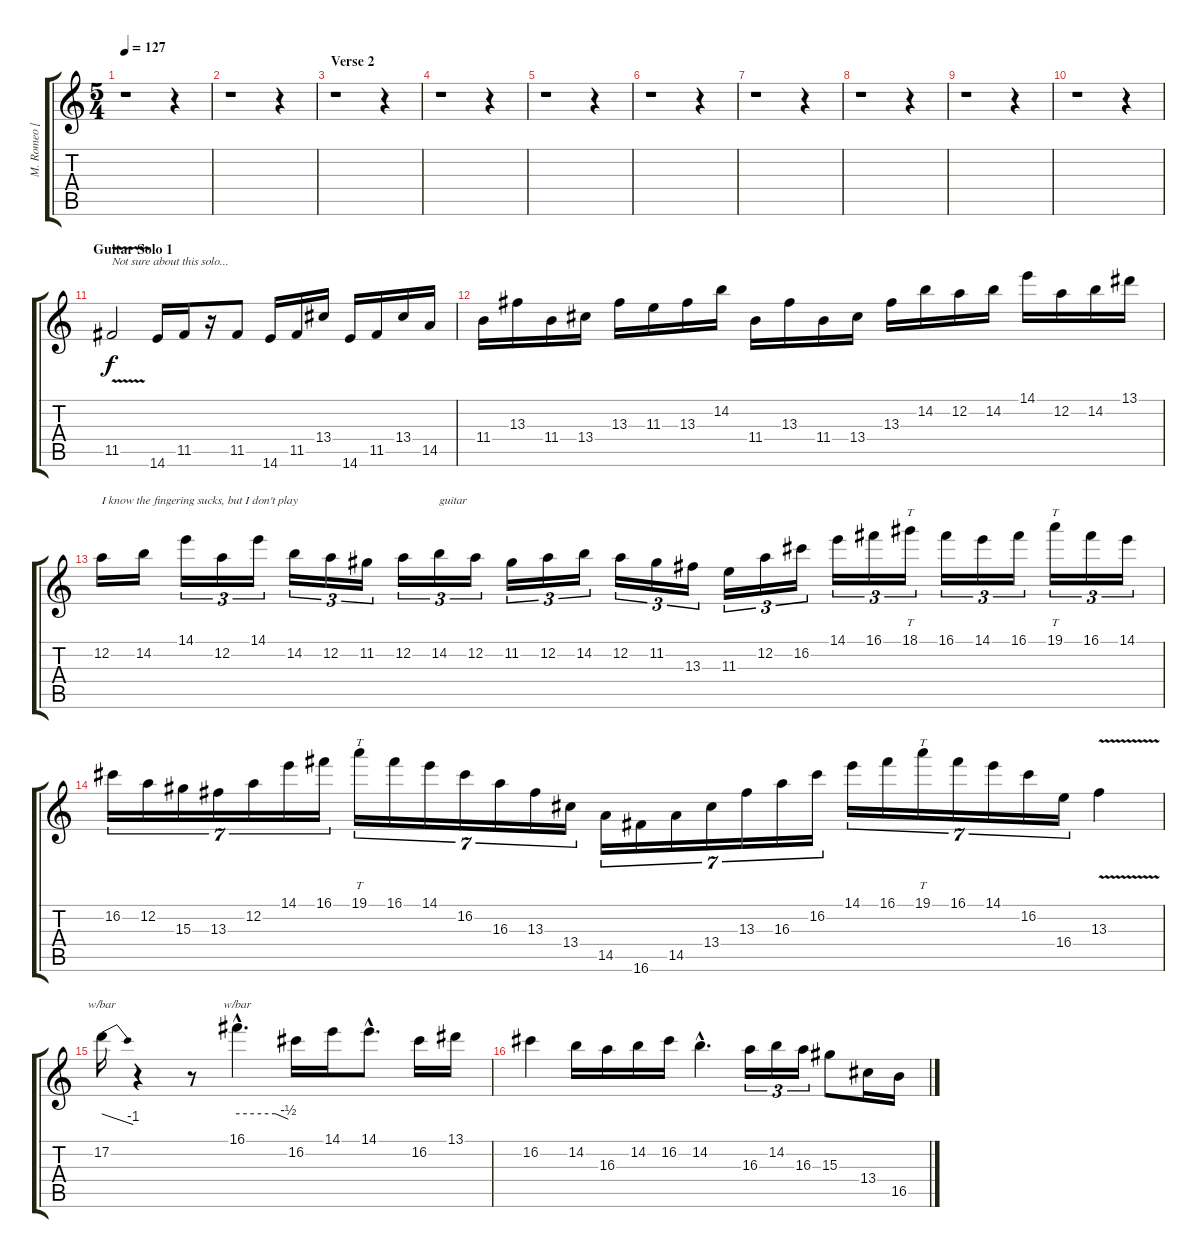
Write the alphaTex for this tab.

\track ("M. Romeo [Acoustic/Solo]" "M. Romeo [") {instrument acousticguitarsteel}
\staff {score tabs}
\tuning (D4 A3 F3 C3 G2 D2) {hide}
\ts (5 4)
\tempo 127
\clef g2
\ks c
r.1{dy f} r.4 |
r.1 r.4 |
\section ("" "Verse 2")
r.1 r.4 |
r.1 r.4 |
r.1 r.4 |
r.1 r.4 |
r.1 r.4 |
r.1 r.4 |
r.1 r.4 |
r.1 r.4 |
\section ("" "Guitar Solo 1")
11.5{v}.2{txt "Not sure about this solo..." volume 15 instrument distortionguitar} 14.6.16 11.5.16 r.16 11.5.8 14.6.16 11.5.16 13.4.16 14.6.16 11.5.16 13.4.16 14.5.16 |
11.4.16{volume 15 instrument distortionguitar} 13.3.16 11.4.16 13.4.16 13.3.16 11.3.16 13.3.16 14.2.16 11.4.16 13.3.16 11.4.16 13.4.16 13.3.16 14.2.16 12.2.16 14.2.16 14.1.16 12.2.16 14.2.16 13.1.16 |
12.2.16{txt "I know the fingering sucks, but I don't play " volume 15 instrument distortionguitar} 14.2.16 14.1.16{tu (3 2)} 12.2.16{tu (3 2)} 14.1.16{tu (3 2)} 14.2.16{tu (3 2)} 12.2.16{tu (3 2)} 11.2.16{tu (3 2)} 12.2.16{tu (3 2)} 14.2.16{tu (3 2) txt "guitar"} 12.2.16{tu (3 2)} 11.2.16{tu (3 2)} 12.2.16{tu (3 2)} 14.2.16{tu (3 2)} 12.2.16{tu (3 2)} 11.2.16{tu (3 2)} 13.3.16{tu (3 2)} 11.3.16{tu (3 2)} 12.2.16{tu (3 2)} 16.2.16{tu (3 2)} 14.1.16{tu (3 2)} 16.1.16{tu (3 2)} 18.1.16{tt tu (3 2)} 16.1.16{tu (3 2)} 14.1.16{tu (3 2)} 16.1.16{tu (3 2)} 19.1.16{tt tu (3 2)} 16.1.16{tu (3 2)} 14.1.16{tu (3 2)} |
16.2.16{tu (7 4) volume 15 instrument distortionguitar} 12.2.16{tu (7 4)} 15.3.16{tu (7 4)} 13.3.16{tu (7 4)} 12.2.16{tu (7 4)} 14.1.16{tu (7 4)} 16.1.16{tu (7 4)} 19.1.16{tt tu (7 4)} 16.1.16{tu (7 4)} 14.1.16{tu (7 4)} 16.2.16{tu (7 4)} 16.3.16{tu (7 4)} 13.3.16{tu (7 4)} 13.4.16{tu (7 4)} 14.5.16{tu (7 4)} 16.6.16{tu (7 4)} 14.5.16{tu (7 4)} 13.4.16{tu (7 4)} 13.3.16{tu (7 4)} 16.3.16{tu (7 4)} 16.2.16{tu (7 4)} 14.1.16{tu (7 4)} 16.1.16{tu (7 4)} 19.1.16{tt tu (7 4)} 16.1.16{tu (7 4)} 14.1.16{tu (7 4)} 16.2.16{tu (7 4)} 16.4.16{tu (7 4)} 13.3{v}.4 |
17.2.16{tbe (dive default 0 0 60 -4) volume 15 instrument distortionguitar} r.4 r.8 16.1{hac}.4{d tbe (custom default 0 0 45 0 60 -2)} 16.2.16 14.1.16 14.1{hac}.8{d} 16.2.16 13.1.16 |
16.2.4{volume 15 instrument distortionguitar} 14.2.16 16.3.16 14.2.16 16.2.16 14.2{hac}.4{d} 16.3.16{tu (3 2)} 14.2.16{tu (3 2)} 16.3.16{tu (3 2)} 15.3.8 13.4.16 16.5.16
